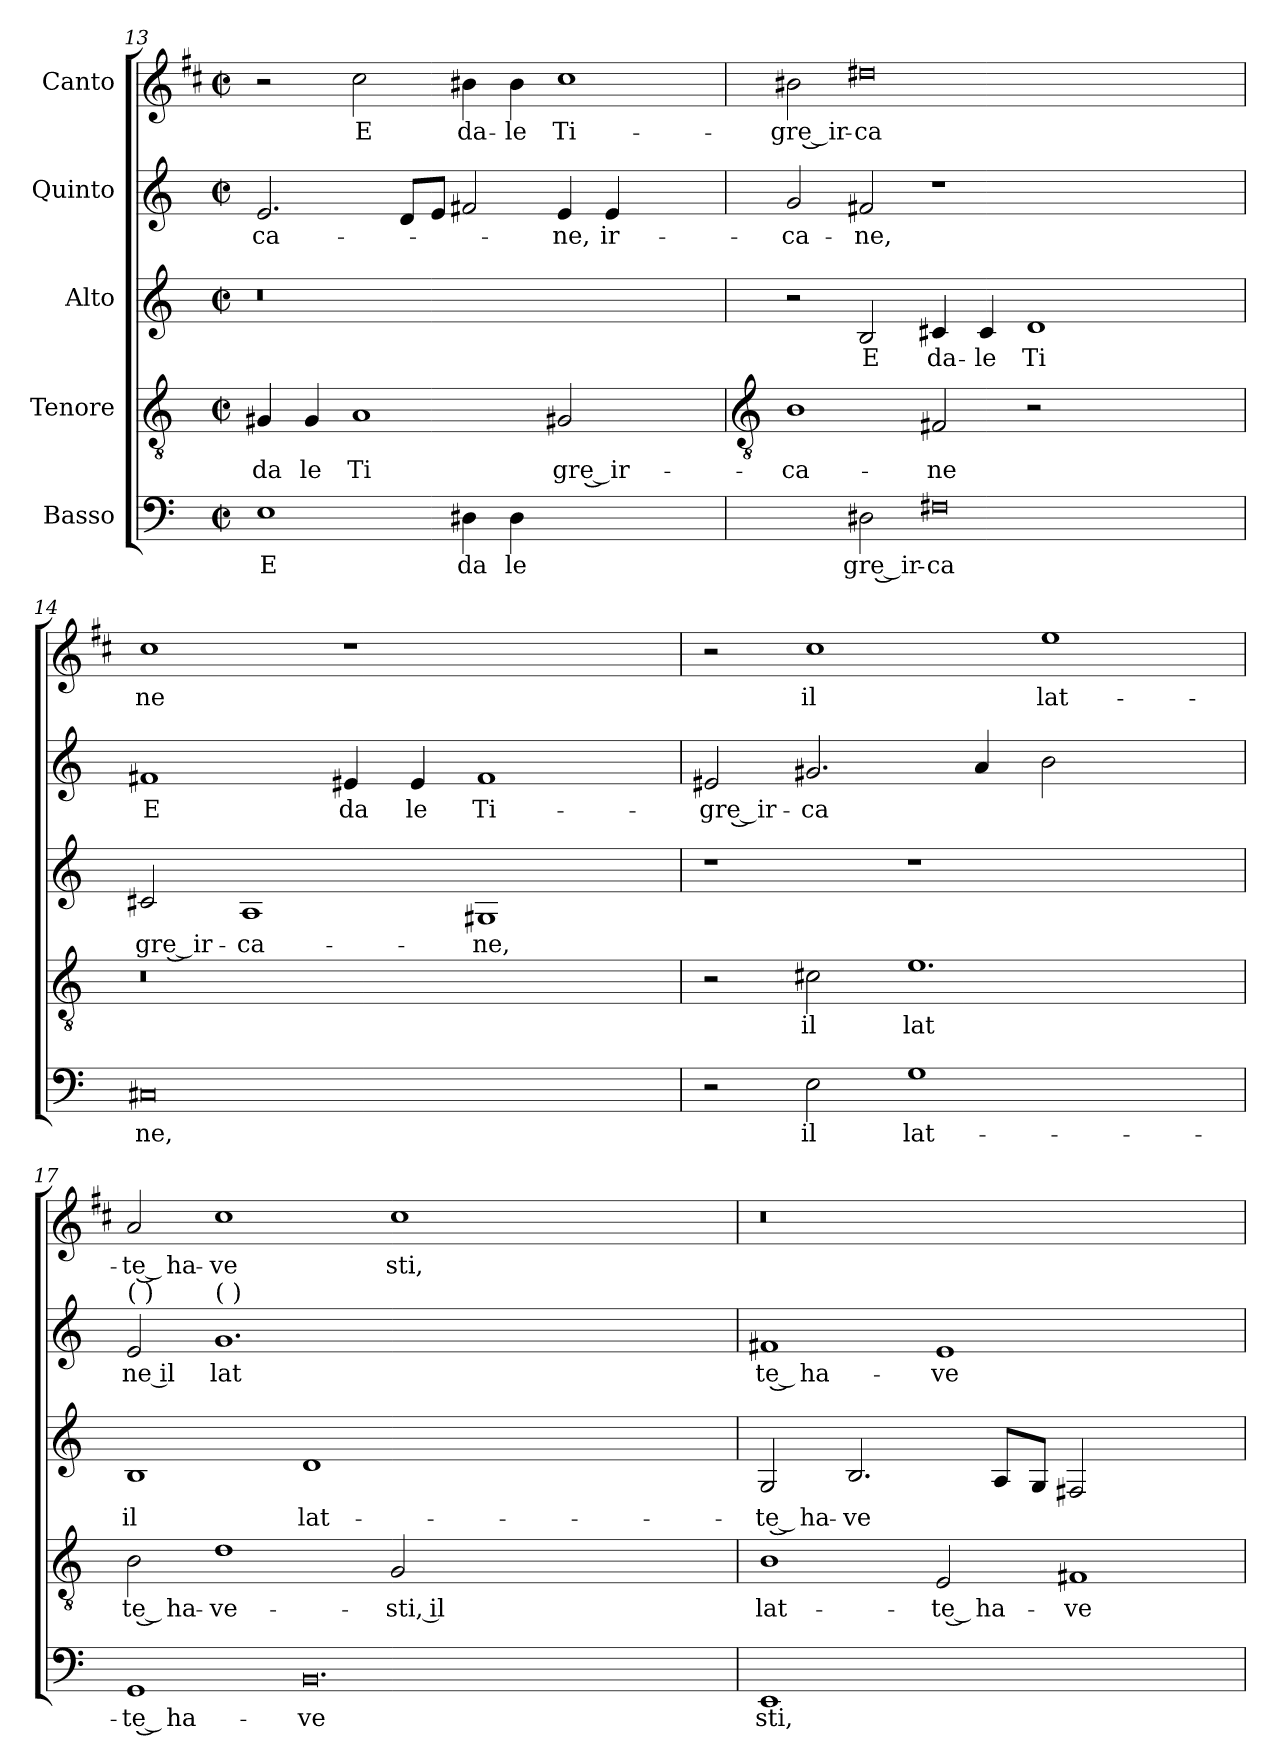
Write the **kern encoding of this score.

**kern	**text	**kern	**text	**kern	**text	**kern	**text	**kern	**text
*part5	*part5	*part4	*part4	*part3	*part3	*part2	*part2	*part1	*part1
*staff5	*staff5	*staff4	*staff4	*staff3	*staff3	*staff2	*staff2	*staff1	*staff1
*I"Basso	*	*I"Tenore	*	*I"Alto	*	*I"Quinto	*	*I"Canto	*
!!LO:LB:g=z
*clefF4	*	*clefGv2	*	*clefG2	*	*clefG2	*	*clefG2	*
*	*	*	*	*	*	*	*	*ITrd1c2	*
*k[]	*	*k[]	*	*k[]	*	*k[]	*	*k[]	*
*C:	*	*C:	*	*C:	*	*C:	*	*C:	*
*M4/2	*	*M4/2	*	*M4/2	*	*M4/2	*	*M4/2	*
*met(c|)	*	*met(c|)	*	*met(c|)	*	*met(c|)	*	*met(c|)	*
=13	=13	=13	=13	=13	=13	=13	=13	=13	=13
!	!LO:LY:b	!	!LO:LY:b	!	!	!	!LO:LY:b	!	!
*	*	*	*	*	*	*	*	*^	*
1E	E	4G#X	da	0r	.	2.e	-ca-	2r	0ryy	.
!	!	!	!LO:LY:b	!	!	!	!	!	!	!
.	.	4G#	le	.	.	.	.	.	.	.
!	!	!	!LO:LY:b	!	!	!	!	!	!	!LO:LY:b
.	.	1A	Ti	.	.	.	.	2b	.	E
.	.	.	.	.	.	8dL	.	.	.	.
.	.	.	.	.	.	8eJ	.	.	.	.
!	!LO:LY:b	!	!	!	!	!	!	!	!	!LO:LY:b
4D#X	da	.	.	.	.	2f#X	.	4a#X	.	da-
!	!LO:LY:b	!	!	!	!	!	!	!	!	!LO:LY:b
4D#	le	.	.	.	.	.	.	4a#	.	-le
!	!LO:LY:b	!	!LO:LY:b	!	!	!	!LO:LY:b	!	!	!LO:LY:b
[2Eyy	Ti	2G#X	gre͜ ir-	.	.	4e	-ne,	1b	.	Ti-
!	!	!	!	!	!	!	!LO:LY:b	!	!	!
.	.	.	.	.	.	4e	ir-	.	.	.
2ryy	.	2ryy	.	2ryy	.	2ryy	.	.	2ryy	.
!!LO:LB:g=z	!!
=13	=13	=13	=13	=13	=13	=13	=13	=13	=13	=13
*	*	*clefGv2	*	*	*	*	*	*	*	*
!	!	!	!LO:LY:b	!	!	!	!LO:LY:b	!	!	!LO:LY:b
2Eyy]	.	1B	-ca-	2r	.	2g	-ca-	2a#X	1ryy	-gre͜ ir-
!	!LO:LY:b	!	!	!	!LO:LY:b	!	!LO:LY:b	!	!	!LO:LY:b
2D#X	gre͜ ir-	.	.	2B	E	2f#X	-ne,	0cc#X	.	-ca
!	!LO:LY:b	!	!LO:LY:b	!	!LO:LY:b	!	!	!	!	!
0F#X	-ca	2F#X	-ne	4c#X	da-	1r	.	.	2ryy	.
!	!	!	!	!	!LO:LY:b	!	!	!	!	!
.	.	.	.	4c#	-le	.	.	.	.	.
!	!	!	!	!	!LO:LY:b	!	!	!	!	!
.	.	2r	.	1d	Ti	.	.	.	2ryy	.
.	.	1ryy	.	.	.	1ryy	.	.	2ryy	.
.	.	.	.	2ryy	.	.	.	2ryy	2ryy	.
=14	=14	=14	=14	=14	=14	=14	=14	=14	=14	=14
!	!LO:LY:b	!	!	!	!LO:LY:b	!	!LO:LY:b	!	!	!LO:LY:b
0C#X	ne,	0r	.	2c#X	gre͜ ir-	1f#X	E	1b	2ryy	ne
!	!	!	!	!	!LO:LY:b	!	!	!	!	!
.	.	.	.	1A	-ca-	.	.	.	0ryy	.
!	!	!	!	!	!	!	!LO:LY:b	!	!	!
.	.	.	.	.	.	4e#X	da	1r	.	.
!	!	!	!	!	!	!	!LO:LY:b	!	!	!
.	.	.	.	.	.	4e#	le	.	.	.
!	!	!	!	!	!LO:LY:b	!	!LO:LY:b	!	!	!
.	.	.	.	1G#X	-ne,	1f#	Ti-	.	.	.
2ryy	.	2ryy	.	.	.	.	.	2ryy	.	.
=16	=16	=16	=16	=16	=16	=16	=16	=16	=16	=16
!	!	!	!	!	!	!	!LO:LY:b	!	!	!
2r	.	2r	.	1r	.	2e#X	-gre͜ ir-	2r	1ryy	.
!	!LO:LY:b	!	!LO:LY:b	!	!	!	!LO:LY:b	!	!	!LO:LY:b
2E	il	2c#X	il	.	.	2.g#X	-ca	1b	.	il
!	!LO:LY:b	!	!LO:LY:b	!	!	!	!	!	!	!
1G	lat-	1.e	lat	1r	.	.	.	.	1.ryy	.
.	.	.	.	.	.	4a	.	.	.	.
!	!	!	!	!	!	!	!	!	!	!LO:LY:b
.	.	.	.	.	.	2b	.	1dd	.	lat-
2ryy	.	.	.	2ryy	.	2ryy	.	.	.	.
=17	=17	=17	=17	=17	=17	=17	=17	=17	=17	=17
!	!	!	!	!	!	!LO:TX:a:t=(  )	!	!	!	!
!	!LO:LY:b	!	!LO:LY:b	!	!LO:LY:b	!	!LO:LY:b	!	!	!LO:LY:b
1GG	-te͜ ha-	2B	te͜ ha-	1B	il	2e	ne il	2g	1.ryy	-te͜ ha-
!	!	!	!	!	!	!LO:TX:a:t=(  )	!	!	!	!
!	!	!	!LO:LY:b	!	!	!	!LO:LY:b	!	!	!LO:LY:b
.	.	1d	-ve-	.	.	1.g	lat	1b	.	-ve
!	!LO:LY:b	!	!	!	!LO:LY:b	!	!	!	!	!
0.BB	-ve	.	.	1d	lat-	.	.	.	.	.
!	!	!	!LO:LY:b	!	!	!	!	!	!	!LO:LY:b
.	.	2G	-sti, il	.	.	.	.	1b	1ryy	sti,
.	.	0ryy	.	0ryy	.	0ryy	.	.	.	.
.	.	.	.	.	.	.	.	1.ryy	1.ryy	.
!!LO:LB:g=z
=18	=18	=18	=18	=18	=18	=18	=18	=18	=18	=18
!	!LO:LY:b	!	!LO:LY:b	!	!LO:LY:b	!	!LO:LY:b	!	!	!
*	*	*	*	*	*	*	*	*v	*v	*
1EE	sti,	1B	lat-	2G	-te͜ ha-	1f#X	te͜ ha-	0r	.
!	!	!	!	!	!LO:LY:b	!	!	!	!
.	.	.	.	2.B	-ve	.	.	.	.
!	!	!	!LO:LY:b	!	!	!	!LO:LY:b	!	!
1.ryy	.	2E	-te͜ ha-	.	.	1e	-ve	.	.
.	.	.	.	8AL	.	.	.	.	.
.	.	.	.	8GJ	.	.	.	.	.
!	!	!	!LO:LY:b	!	!	!	!	!	!
.	.	1F#X	-ve-	2F#X	.	.	.	.	.
.	.	.	.	2ryy	.	2ryy	.	2ryy	.
=	=	=	=	=	=	=	=	=	=
*-	*-	*-	*-	*-	*-	*-	*-	*-	*-
